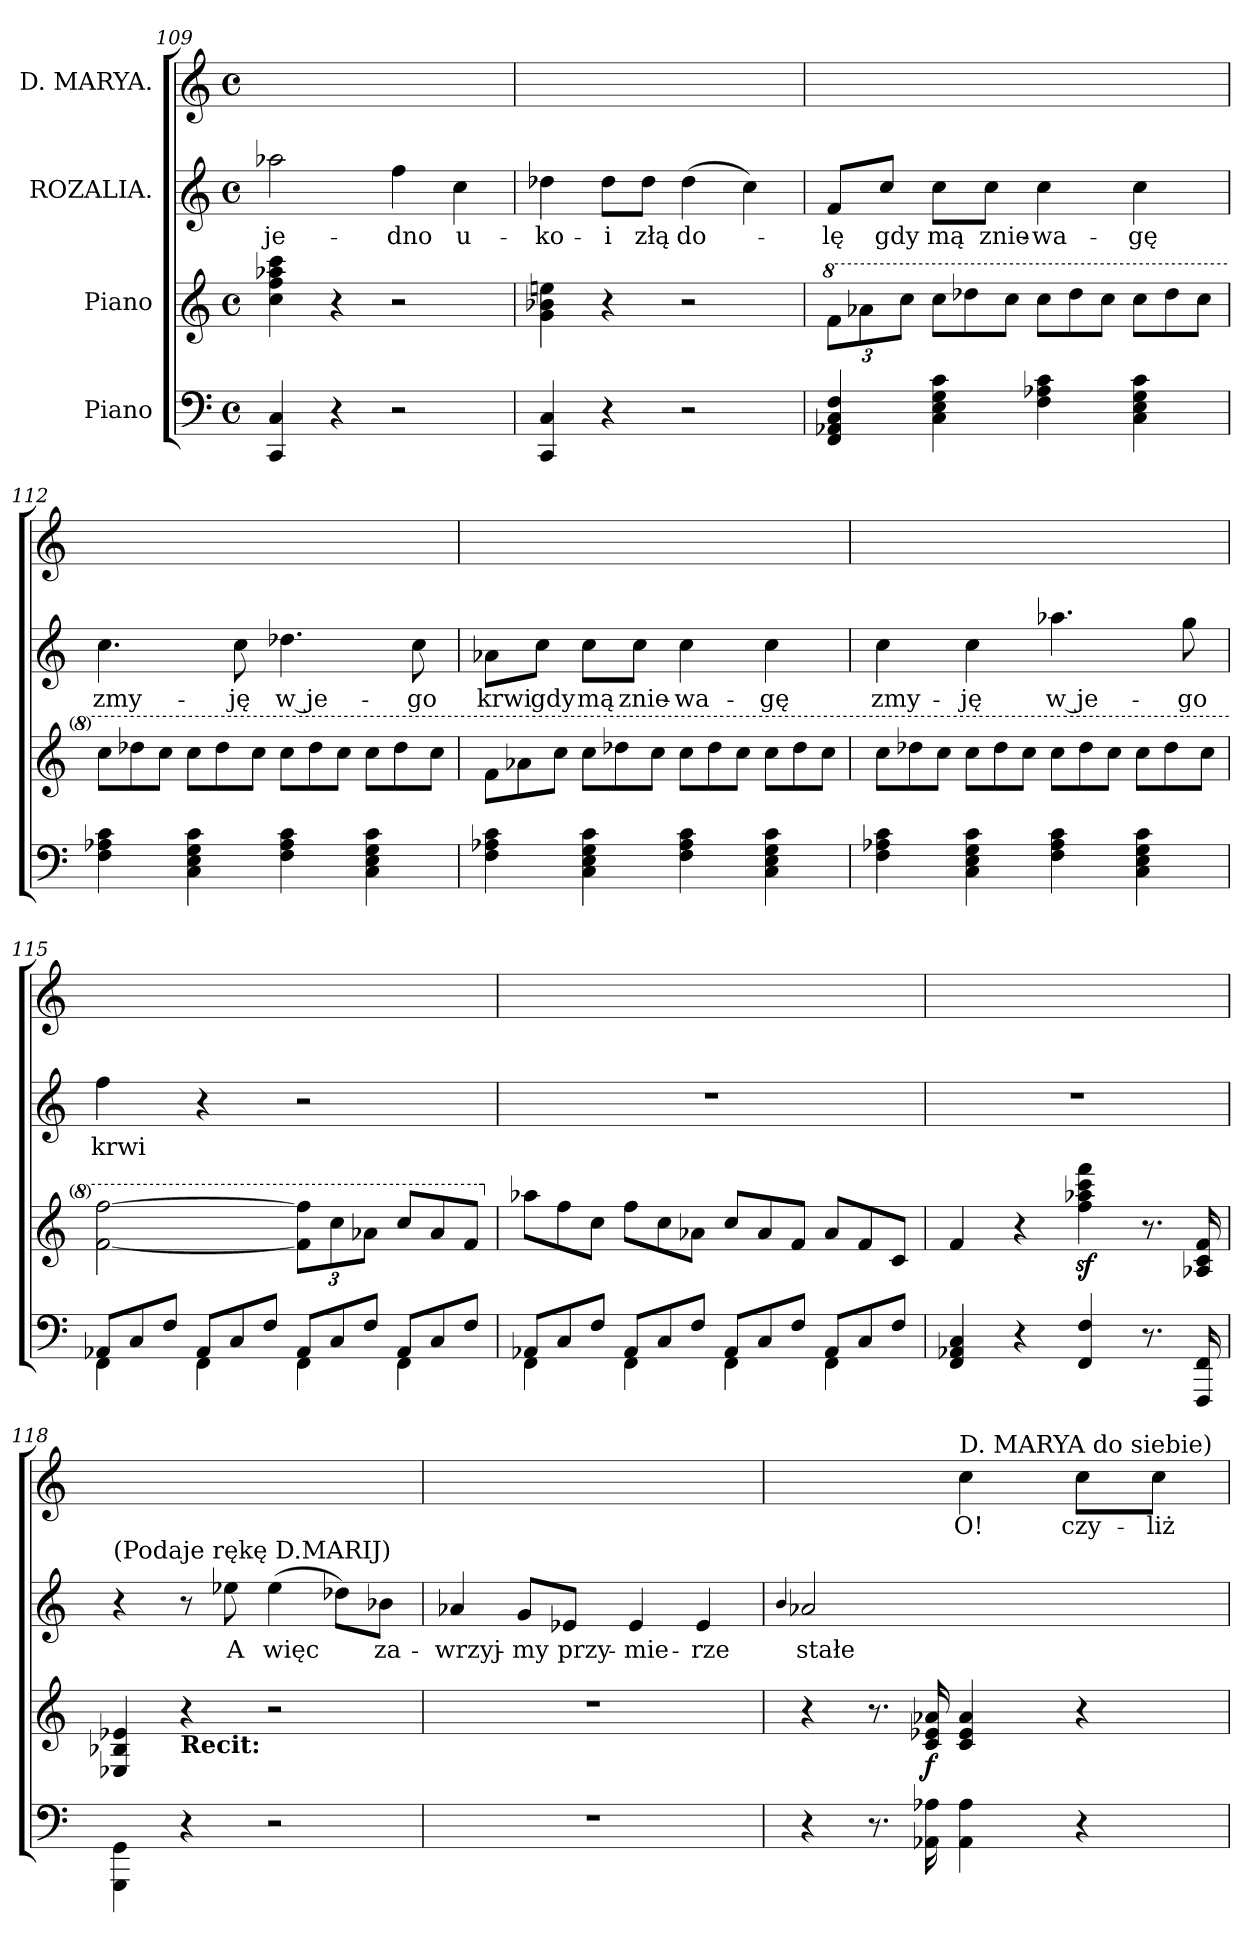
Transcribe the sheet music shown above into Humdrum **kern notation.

**kern	**kern	**dynam	**kern	**text	**kern	**text
*part4	*part3	*part3	*part2	*part2	*part1	*part1
*staff4	*staff3	*staff3	*staff2	*staff2	*staff1	*staff1
*I"Piano	*I"Piano	*	*I"ROZALIA.	*	*I"D. MARYA.	*
*clefF4	*clefG2	*	*clefG2	*	*clefG2	*
*k[]	*k[]	*	*k[]	*	*k[]	*
*C:	*C:	*	*C:	*	*C:	*
*M4/4	*M4/4	*	*M4/4	*	*M4/4	*
*met(c)	*met(c)	*	*met(c)	*	*met(c)	*
=109	=109	=109	=109	=109	=109	=109
4CC/ 4C/	4cc\ 4ff\ 4aa-X\ 4ccc\	.	2aa-X\	je-	1ryy	.
4r	4r	.	.	.	.	.
2r	2r	.	4ff\	-dno	.	.
.	.	.	4cc\	u-	.	.
=110	=110	=110	=110	=110	=110	=110
4CC/ 4C/	4g\ 4b-X\ 4een\	.	4dd-X\	-ko-	1ryy	.
4r	4r	.	8dd-\L	-i	.	.
.	.	.	8dd-\J	złą	.	.
2r	2r	.	(4dd-\	do-	.	.
.	.	.	4cc\)	.	.	.
=111	=111	=111	=111	=111	=111	=111
*	*8va	*	*	*	*	*
4FF/ 4AA-X/ 4C/ 4F/	12ff\L	.	8f/L	-lę	1ryy	.
.	12aa-X\	.	.	.	.	.
.	.	.	8cc/J	gdy	.	.
.	12ccc\J	.	.	.	.	.
*	*Xtuplet	*	*	*	*	*
4C\ 4E\ 4G\ 4c\	12ccc\L	.	8cc\L	mą	.	.
.	12ddd-X\	.	.	.	.	.
.	.	.	8cc\J	znie-	.	.
.	12ccc\J	.	.	.	.	.
4F\ 4A-X\ 4c\	12ccc\L	.	4cc\	-wa-	.	.
.	12ddd-\	.	.	.	.	.
.	12ccc\J	.	.	.	.	.
4C\ 4E\ 4G\ 4c\	12ccc\L	.	4cc\	-gę	.	.
.	12ddd-\	.	.	.	.	.
.	12ccc\J	.	.	.	.	.
=112	=112	=112	=112	=112	=112	=112
4F\ 4A-X\ 4c\	12ccc\L	.	4.cc\	zmy-	1ryy	.
.	12ddd-X\	.	.	.	.	.
.	12ccc\J	.	.	.	.	.
4C\ 4E\ 4G\ 4c\	12ccc\L	.	.	.	.	.
.	12ddd-\	.	.	.	.	.
.	.	.	8cc\	-ję	.	.
.	12ccc\J	.	.	.	.	.
4F\ 4A-\ 4c\	12ccc\L	.	4.dd-X\	w je-	.	.
.	12ddd-\	.	.	.	.	.
.	12ccc\J	.	.	.	.	.
4C\ 4E\ 4G\ 4c\	12ccc\L	.	.	.	.	.
.	12ddd-\	.	.	.	.	.
.	.	.	8cc\	-go	.	.
.	12ccc\J	.	.	.	.	.
=113	=113	=113	=113	=113	=113	=113
4F\ 4A-X\ 4c\	12ff\L	.	8a-X\L	krwi	1ryy	.
.	12aa-X\	.	.	.	.	.
.	.	.	8cc\J	gdy	.	.
.	12ccc\J	.	.	.	.	.
4C\ 4E\ 4G\ 4c\	12ccc\L	.	8cc\L	mą	.	.
.	12ddd-X\	.	.	.	.	.
.	.	.	8cc\J	znie-	.	.
.	12ccc\J	.	.	.	.	.
4F\ 4A-\ 4c\	12ccc\L	.	4cc\	-wa-	.	.
.	12ddd-\	.	.	.	.	.
.	12ccc\J	.	.	.	.	.
4C\ 4E\ 4G\ 4c\	12ccc\L	.	4cc\	-gę	.	.
.	12ddd-\	.	.	.	.	.
.	12ccc\J	.	.	.	.	.
=114	=114	=114	=114	=114	=114	=114
4F\ 4A-X\ 4c\	12ccc\L	.	4cc\	zmy-	1ryy	.
.	12ddd-X\	.	.	.	.	.
.	12ccc\J	.	.	.	.	.
4C\ 4E\ 4G\ 4c\	12ccc\L	.	4cc\	-ję	.	.
.	12ddd-\	.	.	.	.	.
.	12ccc\J	.	.	.	.	.
4F\ 4A-\ 4c\	12ccc\L	.	4.aa-X\	w je-	.	.
.	12ddd-\	.	.	.	.	.
.	12ccc\J	.	.	.	.	.
4C\ 4E\ 4G\ 4c\	12ccc\L	.	.	.	.	.
.	12ddd-\	.	.	.	.	.
.	.	.	8gg\	-go	.	.
.	12ccc\J	.	.	.	.	.
=115	=115	=115	=115	=115	=115	=115
*Xtuplet	*	*	*	*	*	*
*^	*	*	*	*	*	*
12AA-X/L	4FF\	[2ff\ [2fff\	.	4ff\	krwi	1ryy	.
12C/	.	.	.	.	.	.	.
12F/J	.	.	.	.	.	.	.
12AA-/L	4FF\	.	.	4r	.	.	.
12C/	.	.	.	.	.	.	.
12F/J	.	.	.	.	.	.	.
*	*	*tuplet	*	*	*	*	*
12AA-/L	4FF\	12ff]\ 12fff]\L	.	2r	.	.	.
12C/	.	12ccc\	.	.	.	.	.
12F/J	.	12aa-X\J	.	.	.	.	.
*	*	*Xtuplet	*	*	*	*	*
12AA-/L	4FF\	12ccc/L	.	.	.	.	.
12C/	.	12aa-/	.	.	.	.	.
12F/J	.	12ff/J	.	.	.	.	.
=116	=116	=116	=116	=116	=116	=116	=116
*	*	*X8va	*	*	*	*	*
12AA-X/L	4FF\	12aa-X\L	.	1r	.	1ryy	.
12C/	.	12ff\	.	.	.	.	.
12F/J	.	12cc\J	.	.	.	.	.
12AA-/L	4FF\	12ff\L	.	.	.	.	.
12C/	.	12cc\	.	.	.	.	.
12F/J	.	12a-X\J	.	.	.	.	.
12AA-/L	4FF\	12cc/L	.	.	.	.	.
12C/	.	12a-/	.	.	.	.	.
12F/J	.	12f/J	.	.	.	.	.
12AA-/L	4FF\	12a-/L	.	.	.	.	.
12C/	.	12f/	.	.	.	.	.
12F/J	.	12c/J	.	.	.	.	.
*v	*v	*	*	*	*	*	*
=117	=117	=117	=117	=117	=117	=117
4FF/ 4AA-X/ 4C/	4f/	.	1r	.	1ryy	.
4r	4r	.	.	.	.	.
4FF/ 4F/	4ffz\ 4aa-Xz\ 4cccz\ 4fffz\	.	.	.	.	.
8.r	8.r	.	.	.	.	.
16FFF/ 16FF/	16A-X/ 16c/ 16f/	.	.	.	.	.
=118	=118	=118	=118	=118	=118	=118
!	!	!	!LO:TX:a:t=(Podaje rękę D.MARIJ)	!	!	!
4GGG\ 4GG\	4E-X/ 4B-X/ 4e-X/	.	4r	.	1ryy	.
!	!LO:TX:b:B:t=Recit&colon;	!	!	!	!	!
4r	4r	.	8r	.	.	.
.	.	.	8ee-X\	A	.	.
2r	2r	.	(4ee-\	więc	.	.
.	.	.	8dd-X\L)	.	.	.
.	.	.	8b-X\J	za-	.	.
=119	=119	=119	=119	=119	=119	=119
1r	1r	.	4a-X/	-wrzyj-	1ryy	.
.	.	.	8g/L	-my	.	.
.	.	.	8e-X/J	przy-	.	.
.	.	.	4e-/	-mie-	.	.
.	.	.	4e-/	-rze	.	.
=120	=120	=120	=120	=120	=120	=120
.	.	.	4qqb/	.	.	.
4r	4r	.	2a-X/	stałe	2ryy	.
8.r	8.r	.	.	.	.	.
16AA-X\ 16A-X\	16c/ 16e-X/ 16a-X/	f	.	.	.	.
!	!	!	!	!	!LO:TX:a:t=D. MARYA do siebie)	!
4AA-\ 4A-\	4c/ 4e-/ 4a-/	.	2ryy	.	4cc\	O!
4r	4r	.	.	.	8cc\L	czy-
.	.	.	.	.	8cc\J	-liż
=	=	=	=	=	=	=
*-	*-	*-	*-	*-	*-	*-
